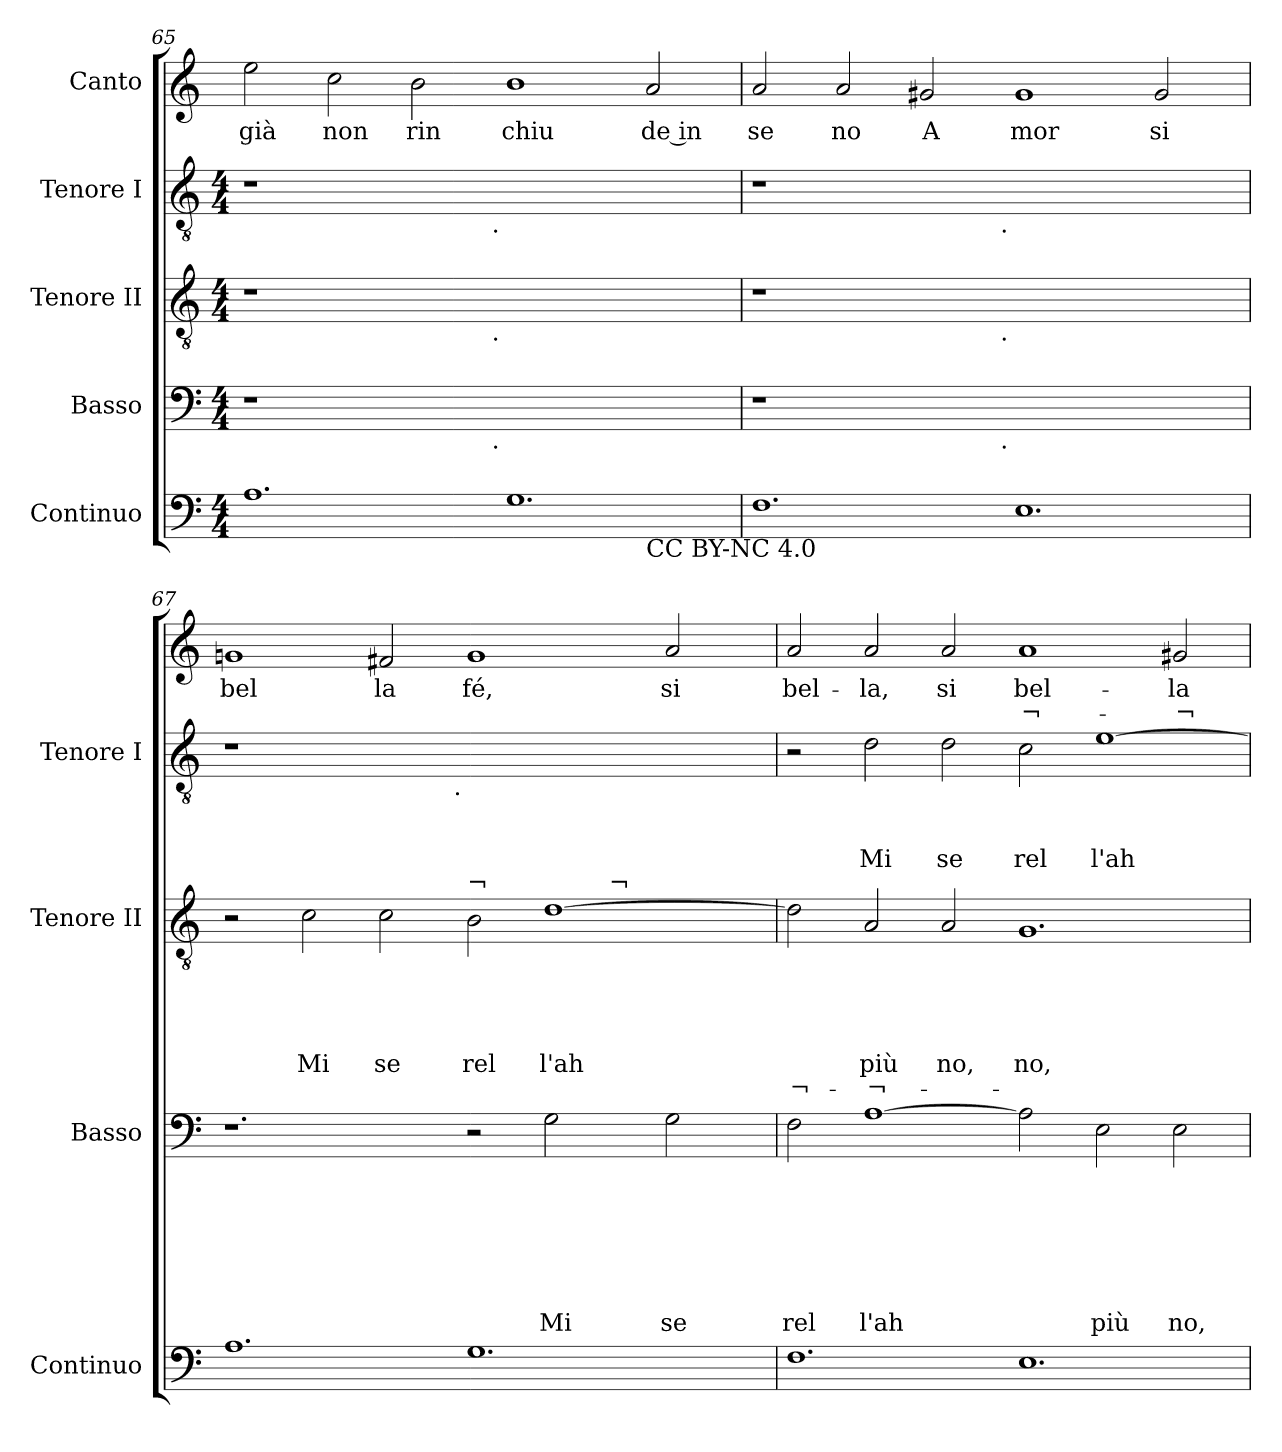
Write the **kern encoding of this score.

**kern	**kern	**text	**text	**text	**text	**text	**text	**text	**kern	**text	**text	**text	**text	**text	**text	**kern	**text	**text	**text	**kern	**text	**text
*part5	*part4	*part4	*part4	*part4	*part4	*part4	*part4	*part4	*part3	*part3	*part3	*part3	*part3	*part3	*part3	*part2	*part2	*part2	*part2	*part1	*part1	*part1
*staff5	*staff4	*staff4	*staff4	*staff4	*staff4	*staff4	*staff4	*staff4	*staff3	*staff3	*staff3	*staff3	*staff3	*staff3	*staff3	*staff2	*staff2	*staff2	*staff2	*staff1	*staff1	*staff1
*I"Continuo	*I"Basso	*	*	*	*	*	*	*	*I"Tenore II	*	*	*	*	*	*	*I"Tenore I	*	*	*	*I"Canto	*	*
*I'Continuo	*I'Basso	*	*	*	*	*	*	*	*I'Tenore II	*	*	*	*	*	*	*I'Tenore I	*	*	*	*	*	*
*clefF4	*clefF4	*	*	*	*	*	*	*	*clefGv2	*	*	*	*	*	*	*clefGv2	*	*	*	*clefG2	*	*
*k[]	*k[]	*	*	*	*	*	*	*	*k[]	*	*	*	*	*	*	*k[]	*	*	*	*k[]	*	*
*C:	*C:	*	*	*	*	*	*	*	*C:	*	*	*	*	*	*	*C:	*	*	*	*C:	*	*
*M4/4	*M4/4	*	*	*	*	*	*	*	*M4/4	*	*	*	*	*	*	*M4/4	*	*	*	*	*	*
=65	=65	=65	=65	=65	=65	=65	=65	=65	=65	=65	=65	=65	=65	=65	=65	=65	=65	=65	=65	=65	=65	=65
!	!	!	!	!	!	!	!	!	!	!	!	!	!	!	!	!	!	!	!	!	!LO:LY:b	!
*^	*	*	*	*	*	*	*	*	*	*	*	*	*	*	*	*	*	*	*	*	*	*
1.A	1ryy	1r	.	.	.	.	.	.	.	1r	.	.	.	.	.	.	1r	.	.	.	2ee\	già	.
!	!	!	!	!	!	!	!	!	!	!	!	!	!	!	!	!	!	!	!	!	!	!LO:LY:b	!
.	.	.	.	.	.	.	.	.	.	.	.	.	.	.	.	.	.	.	.	.	2cc\	non	.
!	!	!	!	!	!	!	!	!	!	!	!	!	!	!	!	!	!	!	!	!	!	!LO:LY:b	!
.	1.ryy	4...ryy	.	.	.	.	.	.	.	4...ryy	.	.	.	.	.	.	4...ryy	.	.	.	2b\	rin	.
!	!	!	!	!	!	!	!	!	!	!	!	!	!	!	!	!	!LO:TX:b:t=.	!	!	!	!	!	!
!	!	!	!	!	!	!	!	!	!	!LO:TX:b:t=.	!	!	!	!	!	!	!	!	!	!	!	!	!
!	!	!LO:TX:b:t=.	!	!	!	!	!	!	!	!	!	!	!	!	!	!	!	!	!	!	!	!	!
.	.	1ryy	.	.	.	.	.	.	.	1ryy	.	.	.	.	.	.	1ryy	.	.	.	.	.	.
!	!	!	!	!	!	!	!	!	!	!	!	!	!	!	!	!	!	!	!	!	!	!LO:LY:b	!
1.G	.	.	.	.	.	.	.	.	.	.	.	.	.	.	.	.	.	.	.	.	1b	chiu	.
.	.	2ryy	.	.	.	.	.	.	.	2ryy	.	.	.	.	.	.	2ryy	.	.	.	.	.	.
!	!LO:TX:b:t=CC BY-NC 4.0	!	!	!	!	!	!	!	!	!	!	!	!	!	!	!	!	!	!	!	!	!	!
!	!	!	!	!	!	!	!	!	!	!	!	!	!	!	!	!	!	!	!	!	!	!LO:LY:b:rj	!
.	2ryy	.	.	.	.	.	.	.	.	.	.	.	.	.	.	.	.	.	.	.	2a/	de in	.
.	.	32ryy	.	.	.	.	.	.	.	32ryy	.	.	.	.	.	.	32ryy	.	.	.	.	.	.
=66	=66	=66	=66	=66	=66	=66	=66	=66	=66	=66	=66	=66	=66	=66	=66	=66	=66	=66	=66	=66	=66	=66	=66
!	!	!	!	!	!	!	!	!	!	!	!	!	!	!	!	!	!	!	!	!	!	!LO:LY:b	!
*v	*v	*	*	*	*	*	*	*	*	*	*	*	*	*	*	*	*	*	*	*	*	*	*
1.F	1r	.	.	.	.	.	.	.	1r	.	.	.	.	.	.	1r	.	.	.	2a/	se	.
!	!	!	!	!	!	!	!	!	!	!	!	!	!	!	!	!	!	!	!	!	!LO:LY:b	!
.	.	.	.	.	.	.	.	.	.	.	.	.	.	.	.	.	.	.	.	2a/	no	.
!	!	!	!	!	!	!	!	!	!	!	!	!	!	!	!	!	!	!	!	!	!LO:LY:b	!
.	4...ryy	.	.	.	.	.	.	.	4...ryy	.	.	.	.	.	.	4...ryy	.	.	.	2g#X/	A	.
!	!	!	!	!	!	!	!	!	!	!	!	!	!	!	!	!LO:TX:b:t=.	!	!	!	!	!	!
!	!	!	!	!	!	!	!	!	!LO:TX:b:t=.	!	!	!	!	!	!	!	!	!	!	!	!	!
!	!LO:TX:b:t=.	!	!	!	!	!	!	!	!	!	!	!	!	!	!	!	!	!	!	!	!	!
.	1ryy	.	.	.	.	.	.	.	1ryy	.	.	.	.	.	.	1ryy	.	.	.	.	.	.
!	!	!	!	!	!	!	!	!	!	!	!	!	!	!	!	!	!	!	!	!	!LO:LY:b	!
1.E	.	.	.	.	.	.	.	.	.	.	.	.	.	.	.	.	.	.	.	1g#	mor	.
.	2ryy	.	.	.	.	.	.	.	2ryy	.	.	.	.	.	.	2ryy	.	.	.	.	.	.
!	!	!	!	!	!	!	!	!	!	!	!	!	!	!	!	!	!	!	!	!	!LO:LY:b	!
.	.	.	.	.	.	.	.	.	.	.	.	.	.	.	.	.	.	.	.	2g#/	si	.
.	32ryy	.	.	.	.	.	.	.	32ryy	.	.	.	.	.	.	32ryy	.	.	.	.	.	.
=67	=67	=67	=67	=67	=67	=67	=67	=67	=67	=67	=67	=67	=67	=67	=67	=67	=67	=67	=67	=67	=67	=67
!	!	!	!	!	!	!	!	!	!	!	!	!	!	!	!	!	!	!	!	!	!LO:LY:b	!
*	*	*	*	*	*	*	*	*	*^	*	*	*	*	*	*	*	*	*	*	*	*	*
1.A	1.r	.	.	.	.	.	.	.	2r	1ryy	.	.	.	.	.	.	1r	.	.	.	1gn	bel	.
!	!	!	!	!	!	!	!	!	!	!	!	!	!	!	!LO:LY:b	!	!	!	!	!	!	!	!
.	.	.	.	.	.	.	.	.	2c\	.	.	.	.	.	Mi	.	.	.	.	.	.	.	.
!	!	!	!	!	!	!	!	!	!	!	!	!	!	!	!LO:LY:b	!	!	!	!	!	!	!LO:LY:b	!
.	.	.	.	.	.	.	.	.	2c\	1ryy	.	.	.	.	se	.	4...ryy	.	.	.	2f#/	la	.
!	!	!	!	!	!	!	!	!	!	!	!	!	!	!	!	!	!LO:TX:b:t=.	!	!	!	!	!	!
.	.	.	.	.	.	.	.	.	.	.	.	.	.	.	.	.	1ryy	.	.	.	.	.	.
!	!	!	!	!	!	!	!	!	!LO:TX:a:t=¬	!	!	!	!	!	!	!	!	!	!	!	!	!	!
!	!	!	!	!	!	!	!	!	!	!	!	!	!	!	!LO:LY:b	!	!	!	!	!	!	!LO:LY:b	!
1.G	2r	.	.	.	.	.	.	.	2B\	.	.	.	.	.	rel	.	.	.	.	.	1g	fé,	.
!	!	!	!	!	!	!	!	!LO:LY:b	!	!	!	!	!	!	!LO:LY:b	!	!	!	!	!	!	!	!
.	2G\	.	.	.	.	.	.	Mi	[>1d	4ryy	.	.	.	.	l'ah	.	.	.	.	.	.	.	.
.	.	.	.	.	.	.	.	.	.	32ryy	.	.	.	.	.	.	.	.	.	.	.	.	.
!	!	!	!	!	!	!	!	!	!	!LO:TX:a:t=¬	!	!	!	!	!	!	!	!	!	!	!	!	!
.	.	.	.	.	.	.	.	.	.	2ryy	.	.	.	.	.	.	.	.	.	.	.	.	.
.	.	.	.	.	.	.	.	.	.	.	.	.	.	.	.	.	2ryy	.	.	.	.	.	.
!	!	!	!	!	!	!	!	!LO:LY:b	!	!	!	!	!	!	!	!	!	!	!	!	!	!LO:LY:b	!
.	2G\	.	.	.	.	.	.	se	.	.	.	.	.	.	.	.	.	.	.	.	2a/	si	.
.	.	.	.	.	.	.	.	.	.	8..ryy	.	.	.	.	.	.	.	.	.	.	.	.	.
.	.	.	.	.	.	.	.	.	.	.	.	.	.	.	.	.	32ryy	.	.	.	.	.	.
!!LO:PB:g=z
=68	=68	=68	=68	=68	=68	=68	=68	=68	=68	=68	=68	=68	=68	=68	=68	=68	=68	=68	=68	=68	=68	=68	=68
!	!	!	!	!	!	!	!	!LO:LY:b	!	!	!	!	!	!	!	!LO:LY:b	!	!	!	!	!	!LO:LY:b	!
*	*	*	*	*	*	*	*	*	*v	*v	*	*	*	*	*	*	*	*	*	*	*	*	*
1.F	2F\	.	.	.	.	.	.	rel	2d\]	.	.	.	.	.	¬-	2r	.	.	.	2a/	bel-	.
!	!	!	!	!	!	!	!	!LO:LY:b	!	!	!	!	!	!LO:LY:b	!LO:LY:b	!	!	!	!LO:LY:b	!	!LO:LY:b	!
.	[>1A	.	.	.	.	.	.	l'ah	2A/	.	.	.	.	più	-¬-	2d\	.	.	Mi	2a/	-la,	.
!	!	!	!	!	!	!	!	!	!	!	!	!	!	!LO:LY:b	!	!	!	!	!LO:LY:b	!	!LO:LY:b	!
.	.	.	.	.	.	.	.	.	2A/	.	.	.	.	no,	.	2d\	.	.	se	2a/	si	.
!	!	!	!	!	!	!	!	!	!	!	!	!	!	!LO:LY:b	!	!	!	!	!LO:LY:b	!	!LO:LY:b	!LO:LY:b
1.E	2A\]	.	.	.	.	.	.	.	1.G	.	.	.	.	no,	.	2c\	.	.	rel	1a	bel-	¬-
!	!	!	!	!	!	!	!	!LO:LY:b	!	!	!	!	!	!	!	!	!	!	!LO:LY:b	!	!	!
.	2E\	.	.	.	.	.	.	più	.	.	.	.	.	.	.	[>1e	.	.	l'ah	.	.	.
!	!	!	!	!	!	!	!	!LO:LY:b	!	!	!	!	!	!	!	!	!	!	!	!	!LO:LY:b	!LO:LY:b
.	2E\	.	.	.	.	.	.	no,	.	.	.	.	.	.	.	.	.	.	.	2g#X/	-la	-¬
=	=	=	=	=	=	=	=	=	=	=	=	=	=	=	=	=	=	=	=	=	=	=
*-	*-	*-	*-	*-	*-	*-	*-	*-	*-	*-	*-	*-	*-	*-	*-	*-	*-	*-	*-	*-	*-	*-
